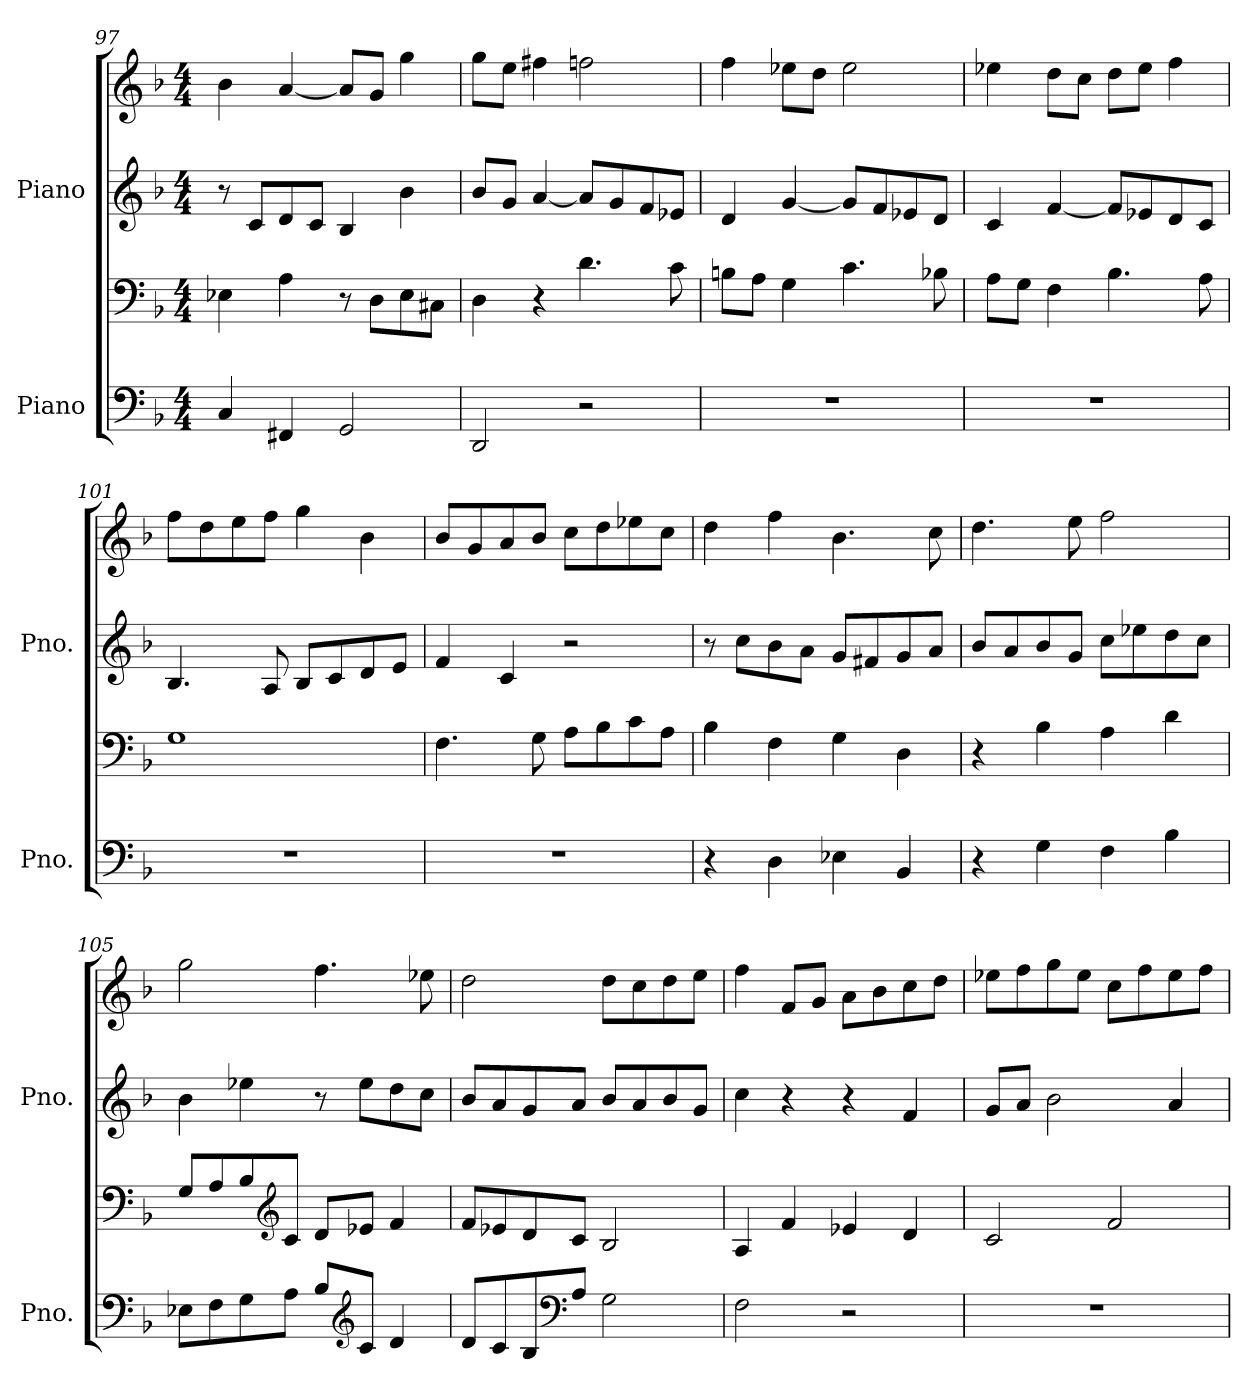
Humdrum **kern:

**kern	**kern	**kern	**kern
*part2	*part2	*part1	*part1
*staff4	*staff3	*staff2	*staff1
*I"Piano	*	*I"Piano	*
*I'Pno.	*	*I'Pno.	*
*clefF4	*clefF4	*clefG2	*clefG2
*k[b-]	*k[b-]	*k[b-]	*k[b-]
*M4/4	*M4/4	*M4/4	*M4/4
=97	=97	=97	=97
4C/	4E-X\	8r	4b-\
.	.	8c/L	.
4FF#X/	4A\	8d/	[4a/
.	.	8c/J	.
2GG/	8r	4B-/	8a/L]
.	8D\L	.	8g/J
.	8E-\	4b-\	4gg\
.	8C#X\J	.	.
!!LO:LB:g=z
=98	=98	=98	=98
2DD/	4D\	8b-/L	8gg\L
.	.	8g/J	8ee\J
.	4r	[4a/	4ff#X\
2r	4.d\	8a/L]	2ffn\
.	.	8g/	.
.	.	8f/	.
.	8c\	8e-X/J	.
=99	=99	=99	=99
1r	8Bn\L	4d/	4ff\
.	8A\J	.	.
.	4G\	[4g/	8ee-X\L
.	.	.	8dd\J
.	4.c\	8g/L]	2ee-\
.	.	8f/	.
.	.	8e-X/	.
.	8B-X\	8d/J	.
=100	=100	=100	=100
1r	8A\L	4c/	4ee-X\
.	8G\J	.	.
.	4F\	[4f/	8dd\L
.	.	.	8cc\J
.	4.B-\	8f/L]	8dd\L
.	.	8e-X/	8ee-\J
.	.	8d/	4ff\
.	8A\	8c/J	.
=101	=101	=101	=101
1r	1G	4.B-/	8ff\L
.	.	.	8dd\
.	.	.	8ee\
.	.	8A/	8ff\J
.	.	8B-/L	4gg\
.	.	8c/	.
.	.	8d/	4b-\
.	.	8e/J	.
!!LO:LB:g=z
=102	=102	=102	=102
1r	4.F\	4f/	8b-/L
.	.	.	8g/
.	.	4c/	8a/
.	8G\	.	8b-/J
.	8A\L	2r	8cc\L
.	8B-\	.	8dd\
.	8c\	.	8ee-X\
.	8A\J	.	8cc\J
=103	=103	=103	=103
4r	4B-\	8r	4dd\
.	.	8cc\L	.
4D\	4F\	8b-\	4ff\
.	.	8a\J	.
4E-X\	4G\	8g/L	4.b-\
.	.	8f#X/	.
4BB-/	4D\	8g/	.
.	.	8a/J	8cc\
=104	=104	=104	=104
4r	4r	8b-/L	4.dd\
.	.	8a/	.
4G\	4B-\	8b-/	.
.	.	8g/J	8ee\
4F\	4A\	8cc\L	2ff\
.	.	8ee-X\	.
4B-\	4d\	8dd\	.
.	.	8cc\J	.
=105	=105	=105	=105
8E-X\L	8G/L	4b-\	2gg\
8F\	8A/	.	.
8G\	8B-/	4ee-X\	.
*	*clefG2	*	*
8A\J	8c/J	.	.
8B-/L	8d/L	8r	4.ff\
*clefG2	*	*	*
8c/J	8e-X/J	8ee-\L	.
4d/	4f/	8dd\	.
.	.	8cc\J	8ee-X\
!!LO:PB:g=z
=106	=106	=106	=106
8d/L	8f/L	8b-/L	2dd\
8c/	8e-X/	8a/	.
8B-/	8d/	8g/	.
*clefF4	*	*	*
8A/J	8c/J	8a/J	.
2G\	2B-/	8b-/L	8dd\L
.	.	8a/	8cc\
.	.	8b-/	8dd\
.	.	8g/J	8ee\J
=107	=107	=107	=107
2F\	4A/	4cc\	4ff\
.	4f/	4r	8f/L
.	.	.	8g/J
2r	4e-X/	4r	8a\L
.	.	.	8b-\
.	4d/	4f/	8cc\
.	.	.	8dd\J
=108	=108	=108	=108
1r	2c/	8g/L	8ee-X\L
.	.	8a/J	8ff\
.	.	2b-\	8gg\
.	.	.	8ee-\J
.	2f/	.	8cc\L
.	.	.	8ff\
.	.	4a/	8ee-\
.	.	.	8ff\J
=	=	=	=
*-	*-	*-	*-
